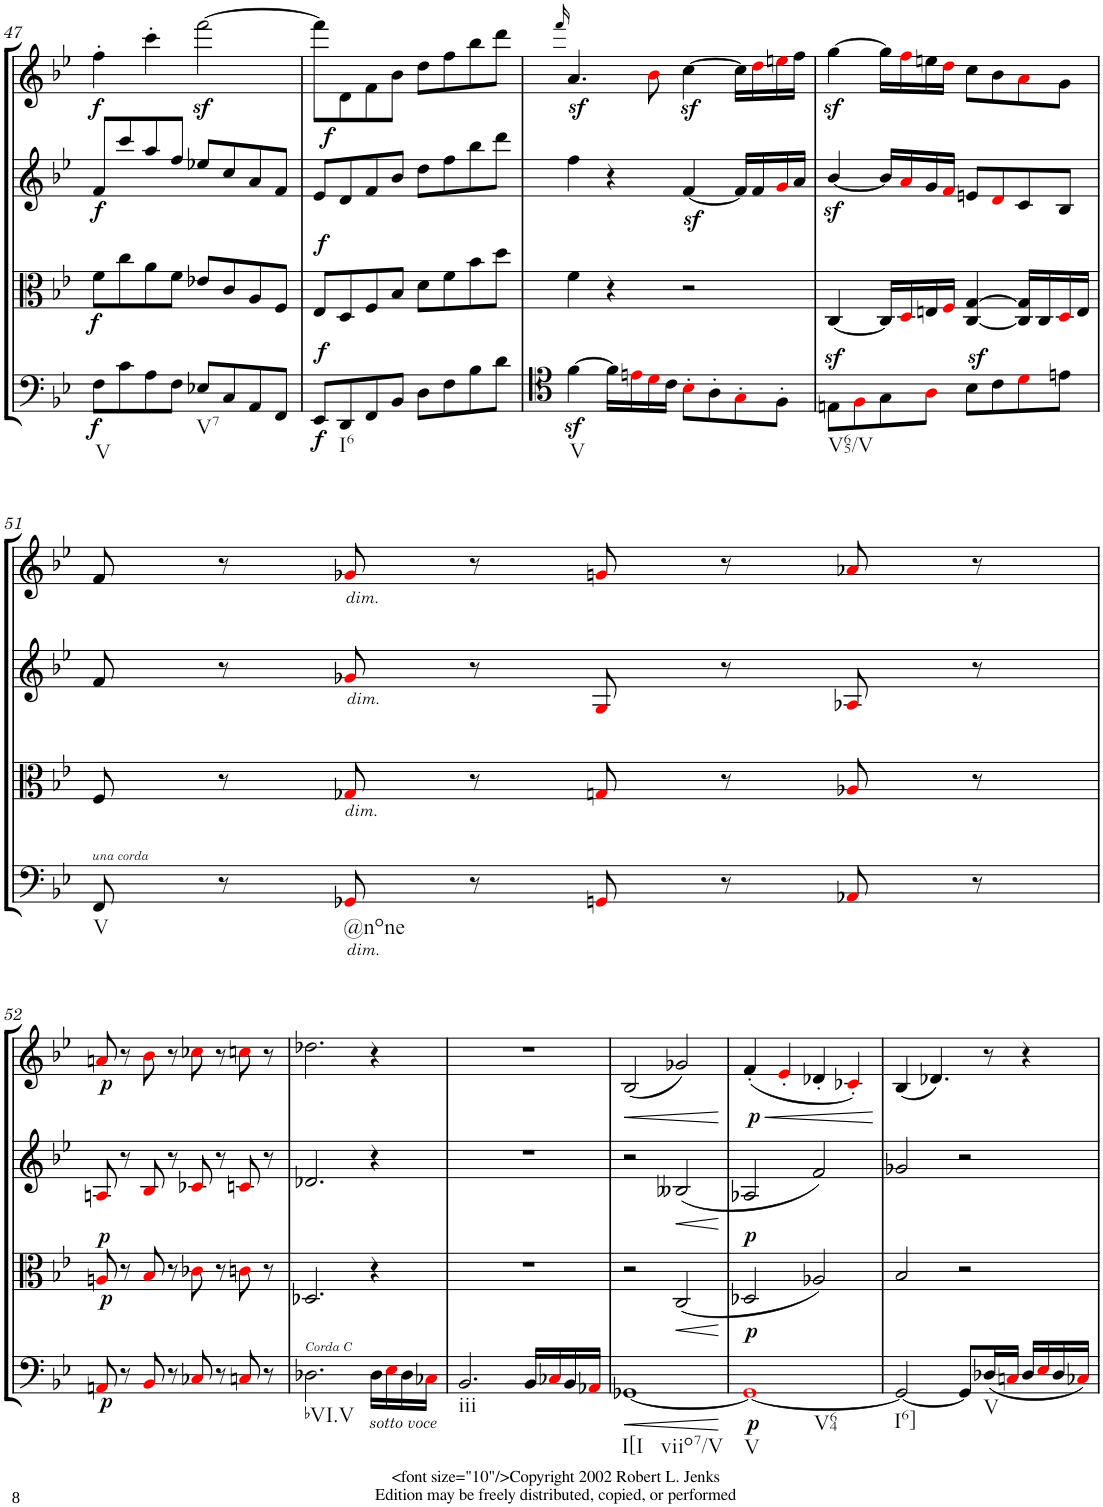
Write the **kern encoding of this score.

**kern	**dynam	**kern	**dynam	**kern	**dynam	**kern	**dynam
*part4	*part4	*part3	*part3	*part2	*part2	*part1	*part1
*staff4	*staff4	*staff3	*staff3	*staff2	*staff2	*staff1	*staff1
*I"Violoncello.	*	*I"Viola.	*	*I"Violino II.	*	*I"Violino I.	*
*I'Vc	*	*I'Vla	*	*I'Vln	*	*I'Vln	*
!!LO:PB:g=z
*clefF4	*	*clefC3	*	*clefG2	*	*clefG2	*
*k[b-e-]	*	*k[b-e-]	*	*k[b-e-]	*	*k[b-e-]	*
*B-:	*	*B-:	*	*B-:	*	*B-:	*
*M4/4	*	*M4/4	*	*M4/4	*	*M4/4	*
*met(c)	*	*met(c)	*	*met(c)	*	*met(c)	*
=47	=47	=47	=47	=47	=47	=47	=47
!LO:TX:b:t=V	!	!	!	!	!	!	!
!	!LO:DY:b	!	!LO:DY:b	!	!LO:DY:b	!	!LO:DY:b
8F\L	f	8f\L	f	8f/L	f	4ff'\	f
8c\	.	8cc\	.	8ccc/	.	.	.
8A\	.	8a\	.	8aa/	.	4ccc'\	.
8F\J	.	8f\J	.	8ff/J	.	.	.
!LO:TX:b:t=V7	!	!	!	!	!	!	!
8E-X/L	.	8e-X/L	.	8ee-X/L	.	[2fffz<\	.
8C/	.	8c/	.	8cc/	.	.	.
8AA/	.	8A/	.	8a/	.	.	.
8FF/J	.	8F/J	.	8f/J	.	.	.
=48	=48	=48	=48	=48	=48	=48	=48
!	!LO:DY:b	!	!	!	!	!	!
!	!LO:DY:n=1:a	!	!LO:DY:a	!	!	!	!LO:DY:b
8EE-/L	f f	8E-/L	f	8e-/L	.	8fff\L]	f
!LO:TX:b:t=I6	!	!	!	!	!	!	!
8DD/	.	8D/	.	8d/	.	8d\	.
8FF/	.	8F/	.	8f/	.	8f\	.
8BB-/J	.	8B-/J	.	8b-/J	.	8b-\J	.
8D\L	.	8d\L	.	8dd\L	.	8dd\L	.
8F\	.	8f\	.	8ff\	.	8ff\	.
8B-\	.	8b-\	.	8bb-\	.	8bb-\	.
8d\J	.	8dd\J	.	8ddd\J	.	8ddd\J	.
=49	=49	=49	=49	=49	=49	=49	=49
.	.	.	.	.	.	16qfff/	.
!LO:TX:b:t=V	!	!	!	!	!	!	!
[4fz<\	.	4f\	.	4ff\	.	4.az</	.
16f\LL]	.	4r	.	4r	.	.	.
16eni\	.	.	.	.	.	.	.
16di\	.	.	.	.	.	8b-i\	.
16c\JJ	.	.	.	.	.	.	.
8B-'i\L	.	2r	.	[4fz</	.	[4ccz<\	.
8A'\	.	.	.	.	.	.	.
8G'i\	.	.	.	16f/LL]	.	16cc\LL]	.
.	.	.	.	16f/	.	16ddi\	.
8F'\J	.	.	.	16gi/	.	16eeni\	.
.	.	.	.	16a/JJ	.	16ff\JJ	.
=50	=50	=50	=50	=50	=50	=50	=50
!LO:TX:b:t=V65/V	!	!	!	!	!	!	!
8Enz>\L	.	[4C/	.	[4b-z</	.	[4ggz<\	.
8Fi\	.	.	.	.	.	.	.
8G\	.	16C/LL]	.	16b-/LL]	.	16gg\LL]	.
.	.	16Di/	.	16ai/	.	16ffi\	.
8Ai\J	.	16En/	.	16g/	.	16een\	.
.	.	16Fi/JJ	.	16fi/JJ	.	16ddi\JJ	.
8B-z>\L	.	[4C/ [4G/	.	8en/L	.	8cc\L	.
8c\	.	.	.	8di/	.	8b-\	.
8di\	.	16C/] 16G/]LL	.	8c/	.	8ai\	.
.	.	16C/	.	.	.	.	.
8en\J	.	16Di/	.	8B-/J	.	8g\J	.
.	.	16E/JJ	.	.	.	.	.
!!LO:LB:g=z
=51	=51	=51	=51	=51	=51	=51	=51
!LO:TX:a:i:t=una corda	!	!	!	!	!	!	!
!LO:TX:b:t=V	!	!	!	!	!	!	!
8FF/	.	8F/	.	8f/	.	8f/	.
8r	.	8r	.	8r	.	8r	.
!	!	!	!	!	!	!LO:TX:b:i:t=dim.	!
!	!	!	!	!LO:TX:b:i:t=dim.	!	!	!
!	!	!LO:TX:b:i:t=dim.	!	!	!	!	!
!LO:TX:b:i:t=dim.	!	!	!	!	!	!	!
!LO:TX:b:t=@none	!	!	!	!	!	!	!
8GG-Xi/	.	8G-Xi/	.	8g-Xi/	.	8g-Xi/	.
8r	.	8r	.	8r	.	8r	.
8GGni/	.	8Gni/	.	8Gi/	.	8gni/	.
8r	.	8r	.	8r	.	8r	.
8AA-Xi/	.	8A-Xi/	.	8A-Xi/	.	8a-Xi/	.
8r	.	8r	.	8r	.	8r	.
!!LO:LB:g=z
=52	=52	=52	=52	=52	=52	=52	=52
!	!LO:DY:b	!	!LO:DY:b	!	!	!	!
!	!	!	!LO:DY:n=1:a	!	!	!	!LO:DY:b
8AAni/	p	8Ani/	p p	8Ani/	.	8ani/	p
8r	.	8r	.	8r	.	8r	.
8BB-i/	.	8B-i/	.	8B-i/	.	8b-i\	.
8r	.	8r	.	8r	.	8r	.
8C-Xi/	.	8c-Xi\	.	8c-Xi/	.	8cc-Xi\	.
8r	.	8r	.	8r	.	8r	.
8Cni/	.	8cni\	.	8cni/	.	8ccni\	.
8r	.	8r	.	8r	.	8r	.
=53	=53	=53	=53	=53	=53	=53	=53
!LO:TX:a:i:t=Corda C	!	!	!	!	!	!	!
!LO:TX:b:t=bVI.V	!	!	!	!	!	!	!
2.D-X\	.	2.D-X/	.	2.d-X/	.	2.dd-X\	.
!LO:TX:b:i:t=sotto voce	!	!	!	!	!	!	!
16D-\LL	.	4r	.	4r	.	4r	.
16E-i\	.	.	.	.	.	.	.
16D-\	.	.	.	.	.	.	.
16C-Xi\JJ	.	.	.	.	.	.	.
=54	=54	=54	=54	=54	=54	=54	=54
!LO:TX:b:t=iii	!	!	!	!	!	!	!
2.BB-/	.	1r	.	1r	.	1r	.
16BB-/LL	.	.	.	.	.	.	.
16C-Xi/	.	.	.	.	.	.	.
16BB-/	.	.	.	.	.	.	.
16AA-Xi/JJ	.	.	.	.	.	.	.
=55	=55	=55	=55	=55	=55	=55	=55
!LO:TX:b:t=I[I	!	!	!	!	!	!	!
!LO:TX:b:t=viio7/V	!	!	!	!	!	!	!
!	!LO:HP:b	!	!	!	!	!	!LO:HP:b
[1GG-X	<	2r	.	2r	.	(2B-/	<
!	!	!	!LO:HP:b	!	!LO:HP:b	!	!
.	.	(2C/	<	(2B--X/	<	2g-X/)	.
.	[	.	[	.	[	.	[
=56	=56	=56	=56	=56	=56	=56	=56
!LO:TX:b:t=V	!	!	!	!	!	!	!
!LO:TX:b:t=V64	!	!	!	!	!	!	!
!	!LO:DY:b	!	!	!	!	!	!LO:HP:b
!	!LO:DY:n=1:a	!	!LO:DY:a	!	!	!	!LO:DY:n=1:b
1GG-i_	p p	2D-X/	p	2A-X/	.	(4f'/	< p
.	.	.	.	.	.	4e-'i/	.
.	.	2A-X/)	.	2f/)	.	4d-X'/	.
.	.	.	.	.	.	4c-X'i/)	.
.	.	.	.	.	.	.	[
=57	=57	=57	=57	=57	=57	=57	=57
!LO:TX:b:t=I6]	!	!	!	!	!	!	!
2GG-/_	.	2B-/	.	2g-X/	.	(4B-/	.
.	.	.	.	.	.	4.d-X/)	.
8GG-/L]	.	2r	.	2r	.	.	.
!LO:TX:b:t=V	!	!	!	!	!	!	!
(16D-X/L	.	.	.	.	.	8r	.
16Cni/JJ	.	.	.	.	.	.	.
16D-/LL	.	.	.	.	.	4r	.
16E-i/	.	.	.	.	.	.	.
16D-/	.	.	.	.	.	.	.
16C-Xi/JJ)	.	.	.	.	.	.	.
=	=	=	=	=	=	=	=
*-	*-	*-	*-	*-	*-	*-	*-
